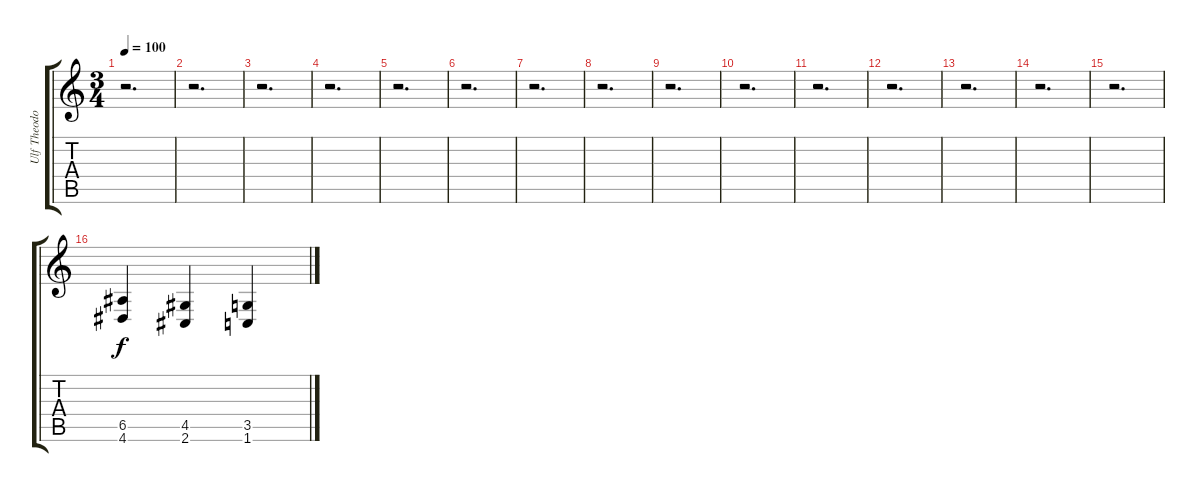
\track ("Ulf Theodor Schwadorf (Rythm Guitar)" "Ulf Theodo") {instrument distortionguitar}
\staff {score tabs}
\tuning (B3 Gb3 D3 A2 E2 B1) {hide}
\ts (3 4)
\tempo 100
\clef g2
\ks c
r.2{d dy f} |
r.2{d} |
r.2{d} |
r.2{d} |
r.2{d} |
r.2{d} |
r.2{d} |
r.2{d} |
r.2{d} |
r.2{d} |
r.2{d} |
r.2{d} |
r.2{d} |
r.2{d} |
r.2{d} |
(6.5 4.6).4 (4.5 2.6).4 (3.5 1.6).4
